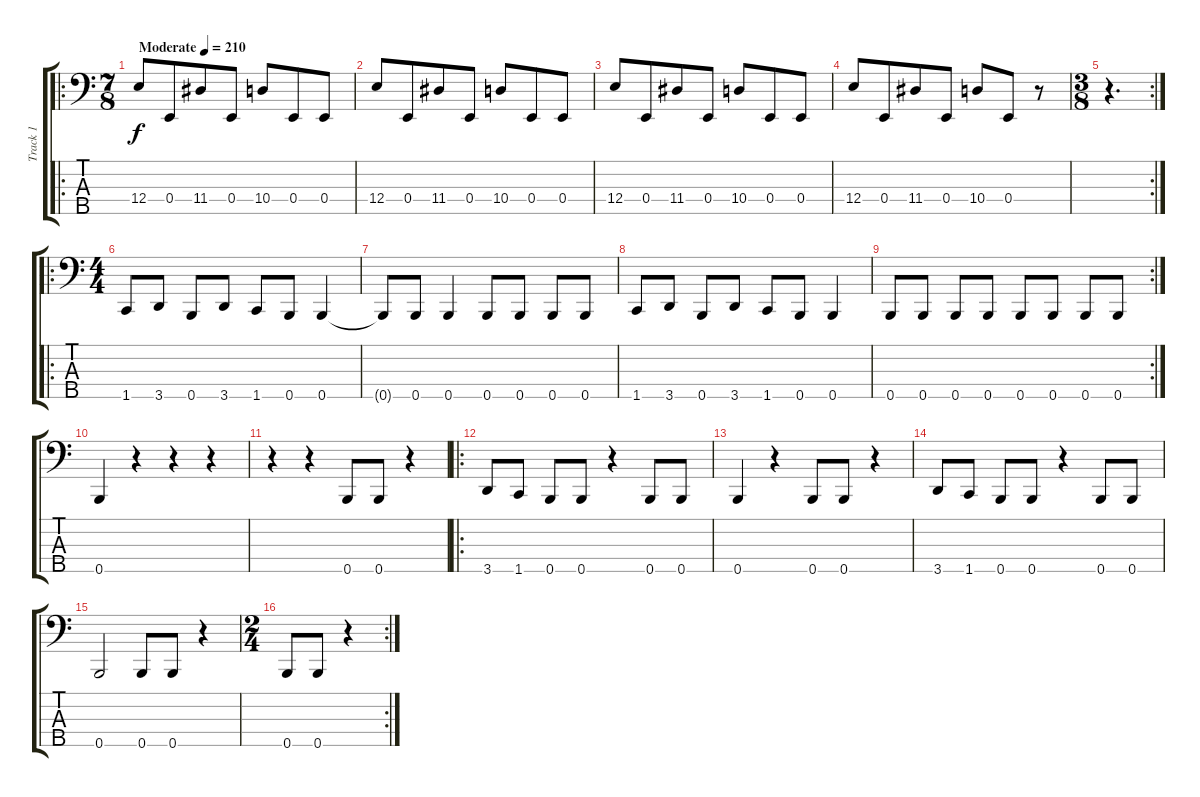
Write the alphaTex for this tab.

\track ("Track 1" "Track 1") {instrument electricbassfinger}
\staff {score tabs}
\tuning (G2 D2 A1 E1 B0) {hide}
\ro
\ts (7 8)
\tempo (210 "Moderate")
\clef f4
\ks c
12.4.8{dy f instrument electricbassfinger} 0.4.8 11.4.8 0.4.8 10.4.8 0.4.8 0.4.8 |
12.4.8 0.4.8 11.4.8 0.4.8 10.4.8 0.4.8 0.4.8 |
12.4.8 0.4.8 11.4.8 0.4.8 10.4.8 0.4.8 0.4.8 |
12.4.8 0.4.8 11.4.8 0.4.8 10.4.8 0.4.8 r.8 |
\rc 2
\ts (3 8)
r.4{d} |
\ro
\ts (4 4)
1.5.8 3.5.8 0.5.8 3.5.8 1.5.8 0.5.8 0.5.4 |
0.5{t}.8 0.5.8 0.5.4 0.5.8 0.5.8 0.5.8 0.5.8 |
1.5.8 3.5.8 0.5.8 3.5.8 1.5.8 0.5.8 0.5.4 |
\rc 2
0.5.8 0.5.8 0.5.8 0.5.8 0.5.8 0.5.8 0.5.8 0.5.8 |
0.5.4 r.4 r.4 r.4 |
r.4 r.4 0.5.8 0.5.8 r.4 |
\ro
3.5.8 1.5.8 0.5.8 0.5.8 r.4 0.5.8 0.5.8 |
0.5.4 r.4 0.5.8 0.5.8 r.4 |
3.5.8 1.5.8 0.5.8 0.5.8 r.4 0.5.8 0.5.8 |
0.5.2 0.5.8 0.5.8 r.4 |
\rc 2
\ts (2 4)
0.5.8 0.5.8 r.4
